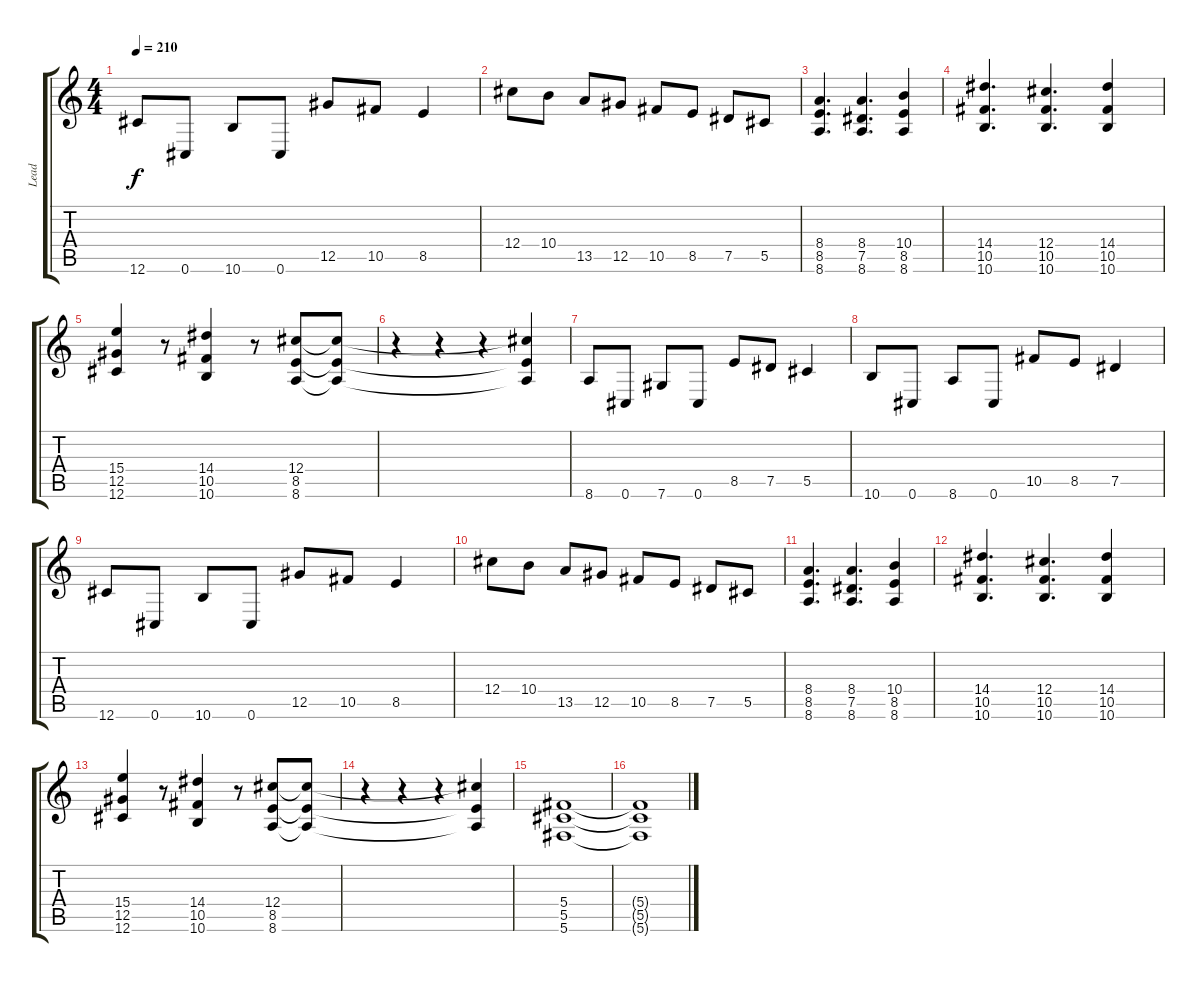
\track ("Lead" "Lead") {instrument distortionguitar}
\staff {score tabs}
\tuning (Eb4 Bb3 Gb3 Db3 Ab2 Db2) {hide}
\ts (4 4)
\tempo 210
\clef g2
\ks c
12.6.8{dy f} 0.6.8 10.6.8 0.6.8 12.5.8 10.5.8 8.5.4 |
12.4.8 10.4.8 13.5.8 12.5.8 10.5.8 8.5.8 7.5.8 5.5.8 |
(8.4 8.5 8.6).4{d} (8.4 7.5 8.6).4{d} (10.4 8.5 8.6).4 |
(14.4 10.5 10.6).4{d} (12.4 10.5 10.6).4{d} (14.4 10.5 10.6).4 |
(15.4 12.5 12.6).4 r.8 (14.4 10.5 10.6).4 r.8 (12.4 8.5 8.6).8 (12.4{t} 8.5{t} 8.6{t}).8 |
r.4 r.4 r.4 (12.4{t} 8.5{t} 8.6{t}).4 |
8.6.8 0.6.8 7.6.8 0.6.8 8.5.8 7.5.8 5.5.4 |
10.6.8 0.6.8 8.6.8 0.6.8 10.5.8 8.5.8 7.5.4 |
12.6.8 0.6.8 10.6.8 0.6.8 12.5.8 10.5.8 8.5.4 |
12.4.8 10.4.8 13.5.8 12.5.8 10.5.8 8.5.8 7.5.8 5.5.8 |
(8.4 8.5 8.6).4{d} (8.4 7.5 8.6).4{d} (10.4 8.5 8.6).4 |
(14.4 10.5 10.6).4{d} (12.4 10.5 10.6).4{d} (14.4 10.5 10.6).4 |
(15.4 12.5 12.6).4 r.8 (14.4 10.5 10.6).4 r.8 (12.4 8.5 8.6).8 (12.4{t} 8.5{t} 8.6{t}).8 |
r.4 r.4 r.4 (12.4{t} 8.5{t} 8.6{t}).4 |
(5.4 5.5 5.6).1 |
(5.4{t} 5.5{t} 5.6{t}).1
